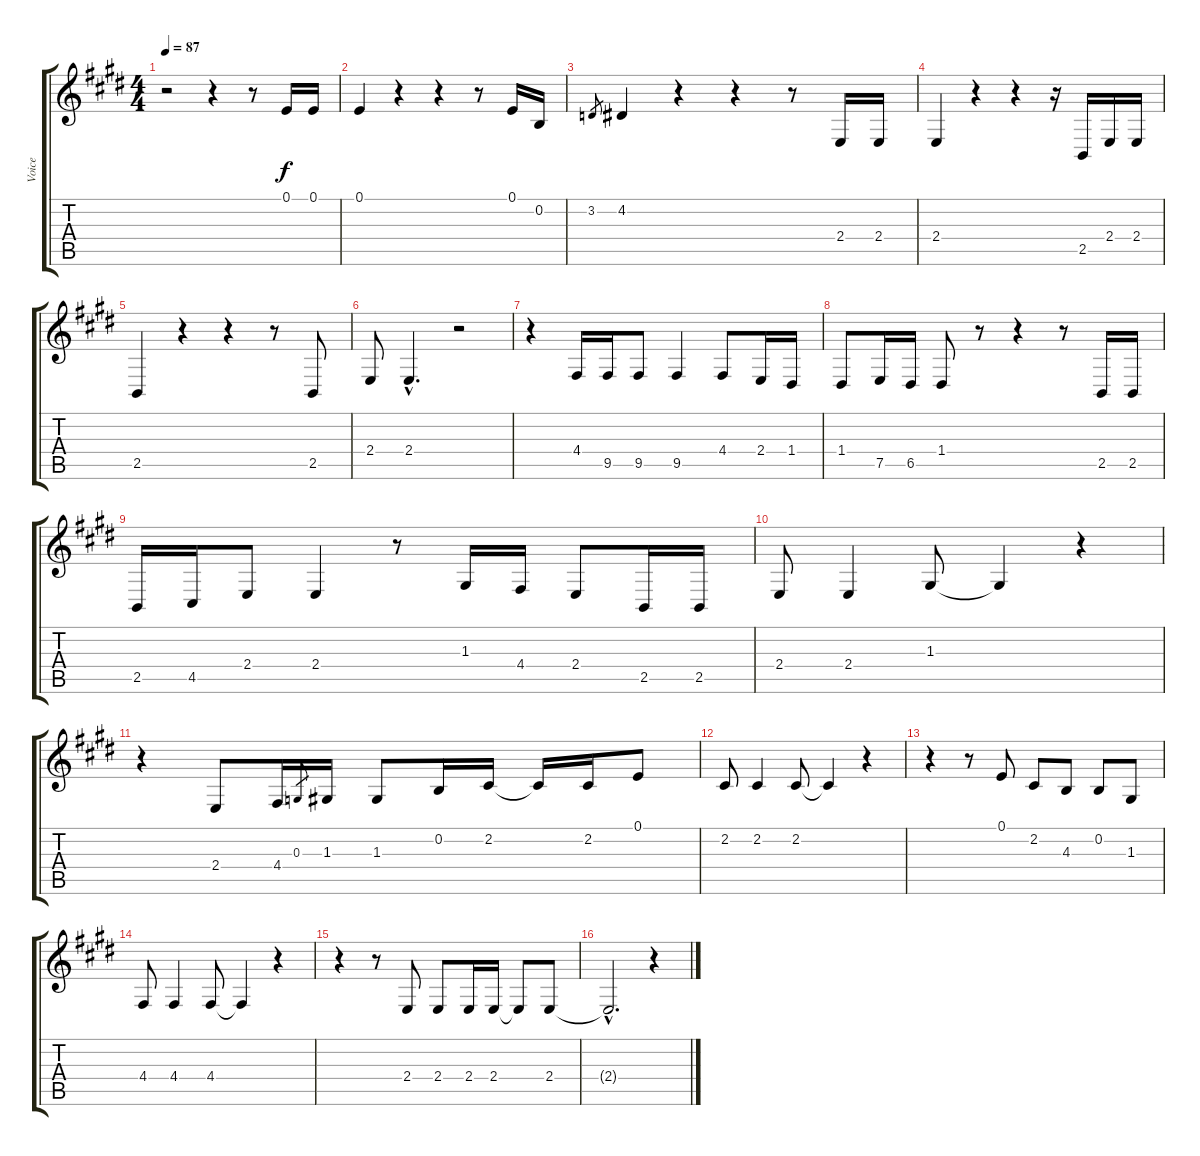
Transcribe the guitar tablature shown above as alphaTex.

\track ("Voice" "Voice") {instrument viola}
\staff {score tabs}
\tuning (E4 B3 G3 D3 A2 E2) {hide}
\ts (4 4)
\tempo 87
\clef g2
\ks e
r.2{dy f} r.4 r.8 0.1.16 0.1.16 |
0.1.4 r.4 r.4 r.8 0.1.16 0.2.16 |
3.2.8{gr} 4.2.4 r.4 r.4 r.8 2.4.16 2.4.16 |
2.4.4 r.4 r.4 r.16 2.5.16 2.4.16 2.4.16 |
2.5.4 r.4 r.4 r.8 2.5.8 |
2.4.8 2.4{hac}.4{d} r.2 |
r.4 4.4.16 9.5.16 9.5.8 9.5.4 4.4.8 2.4.16 1.4.16 |
1.4.8 7.5.16 6.5.16 1.4.8 r.8 r.4 r.8 2.5.16 2.5.16 |
2.5.16 4.5.16 2.4.8 2.4.4 r.8 1.3.16 4.4.16 2.4.8 2.5.16 2.5.16 |
2.4.8 2.4.4 1.3.8 1.3{t}.4 r.4 |
r.4 2.4.8 4.4.16 0.3.8{gr} 1.3.16 1.3.8 0.2.16 2.2.16 2.2{t}.16 2.2.16 0.1.8 |
2.2.8 2.2.4 2.2.8 2.2{t}.4 r.4 |
r.4 r.8 0.1.8 2.2.8 4.3.8 0.2.8 1.3.8 |
4.4.8 4.4.4 4.4.8 4.4{t}.4 r.4 |
r.4 r.8 2.4.8 2.4.8 2.4.16 2.4.16 2.4{t}.8 2.4.8 |
2.4{hac t}.2{d} r.4
